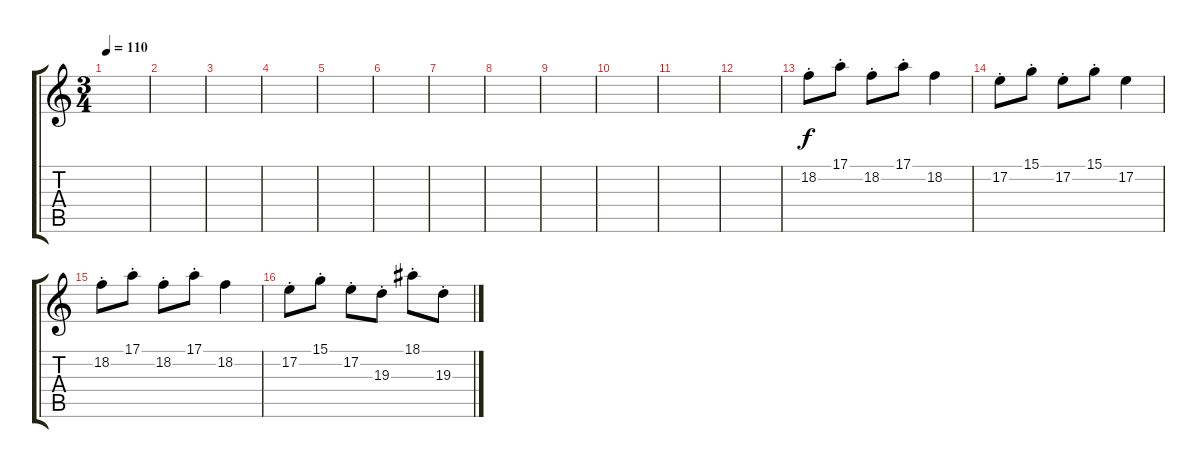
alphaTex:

\track "" {instrument flute}
\staff {score tabs}
\tuning (E4 B3 G3 D3 A2 E2) {hide}
\ts (3 4)
\tempo 110
\tempo 115
\tempo 110
\clef g2
\ks c
|
|
|
|
|
|
|
|
|
|
|
|
18.2{st}.8 17.1{st}.8 18.2{st}.8 17.1{st}.8 18.2.4 |
17.2{st}.8 15.1{st}.8 17.2{st}.8 15.1{st}.8 17.2.4 |
18.2{st}.8 17.1{st}.8 18.2{st}.8 17.1{st}.8 18.2.4 |
17.2{st}.8 15.1{st}.8 17.2{st}.8 19.3{st}.8 18.1{st}.8 19.3{st}.8
